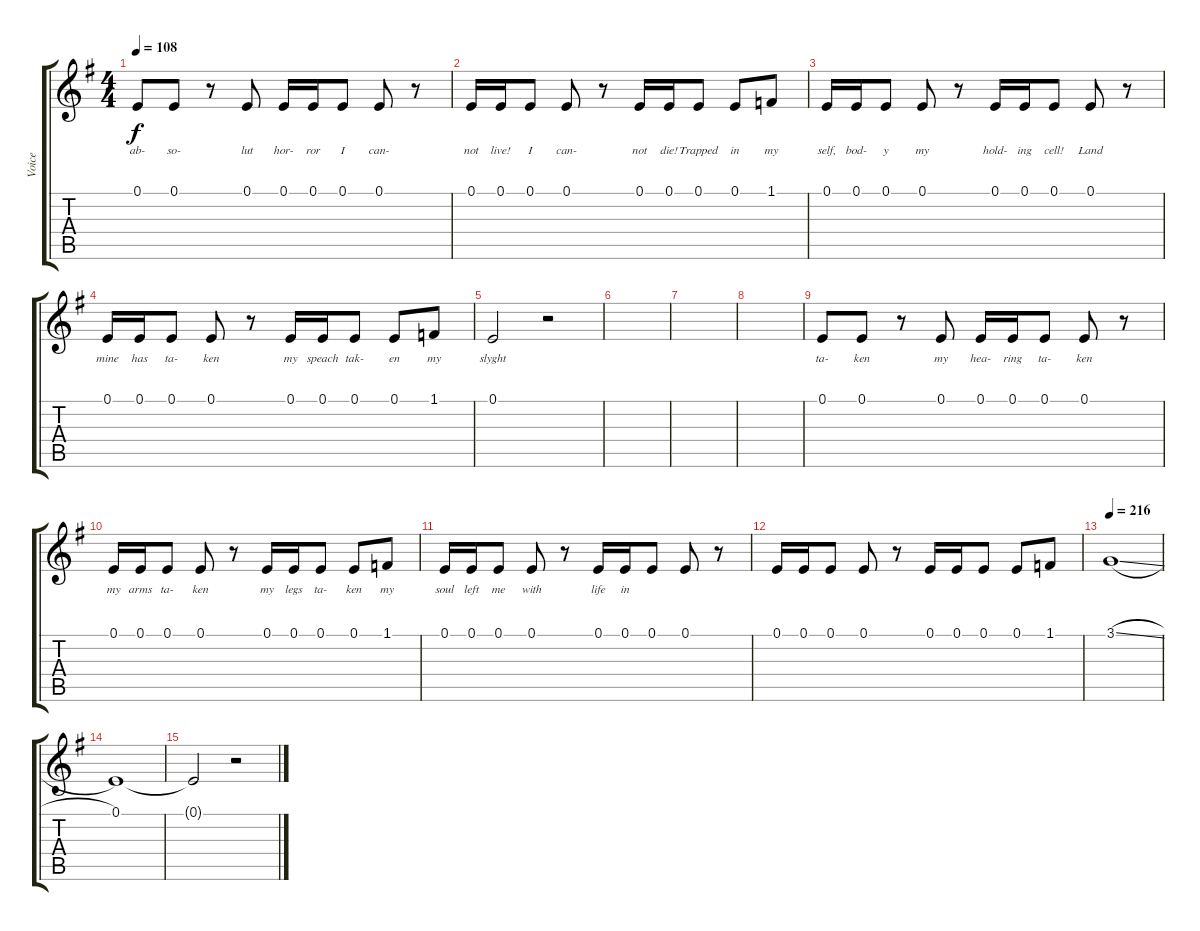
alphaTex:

\track ("Voice" "Voice") {instrument lead2sawtooth}
\staff {score tabs}
\tuning (E4 B3 G3 D3 A2 E2) {hide}
\ts (4 4)
\tempo 108
\clef g2
\ks g
0.1.8{lyrics (0 "ab-") lyrics (1 "") lyrics (2 "") lyrics (3 "") lyrics (4 "") dy f volume 13} 0.1.8{lyrics (0 "so-") lyrics (1 "") lyrics (2 "") lyrics (3 "") lyrics (4 "")} r.8 0.1.8{lyrics (0 "lut") lyrics (1 "") lyrics (2 "") lyrics (3 "") lyrics (4 "")} 0.1.16{lyrics (0 "hor-") lyrics (1 "") lyrics (2 "") lyrics (3 "") lyrics (4 "")} 0.1.16{lyrics (0 "ror") lyrics (1 "") lyrics (2 "") lyrics (3 "") lyrics (4 "")} 0.1.8{lyrics (0 "I") lyrics (1 "") lyrics (2 "") lyrics (3 "") lyrics (4 "")} 0.1.8{lyrics (0 "can-") lyrics (1 "") lyrics (2 "") lyrics (3 "") lyrics (4 "")} r.8 |
0.1.16{lyrics (0 "not") lyrics (1 "") lyrics (2 "") lyrics (3 "") lyrics (4 "")} 0.1.16{lyrics (0 "live!") lyrics (1 "") lyrics (2 "") lyrics (3 "") lyrics (4 "")} 0.1.8{lyrics (0 "I") lyrics (1 "") lyrics (2 "") lyrics (3 "") lyrics (4 "")} 0.1.8{lyrics (0 "can-") lyrics (1 "") lyrics (2 "") lyrics (3 "") lyrics (4 "")} r.8 0.1.16{lyrics (0 "not") lyrics (1 "") lyrics (2 "") lyrics (3 "") lyrics (4 "")} 0.1.16{lyrics (0 "die!") lyrics (1 "") lyrics (2 "") lyrics (3 "") lyrics (4 "")} 0.1.8{lyrics (0 "Trapped") lyrics (1 "") lyrics (2 "") lyrics (3 "") lyrics (4 "")} 0.1.8{lyrics (0 "in") lyrics (1 "") lyrics (2 "") lyrics (3 "") lyrics (4 "")} 1.1.8{lyrics (0 "my") lyrics (1 "") lyrics (2 "") lyrics (3 "") lyrics (4 "")} |
0.1.16{lyrics (0 "self,") lyrics (1 "") lyrics (2 "") lyrics (3 "") lyrics (4 "")} 0.1.16{lyrics (0 "bod-") lyrics (1 "") lyrics (2 "") lyrics (3 "") lyrics (4 "")} 0.1.8{lyrics (0 "y") lyrics (1 "") lyrics (2 "") lyrics (3 "") lyrics (4 "")} 0.1.8{lyrics (0 "my") lyrics (1 "") lyrics (2 "") lyrics (3 "") lyrics (4 "")} r.8 0.1.16{lyrics (0 "hold-") lyrics (1 "") lyrics (2 "") lyrics (3 "") lyrics (4 "")} 0.1.16{lyrics (0 "ing") lyrics (1 "") lyrics (2 "") lyrics (3 "") lyrics (4 "")} 0.1.8{lyrics (0 "cell!") lyrics (1 "") lyrics (2 "") lyrics (3 "") lyrics (4 "")} 0.1.8{lyrics (0 "Land") lyrics (1 "") lyrics (2 "") lyrics (3 "") lyrics (4 "")} r.8 |
0.1.16{lyrics (0 "mine") lyrics (1 "") lyrics (2 "") lyrics (3 "") lyrics (4 "")} 0.1.16{lyrics (0 "has") lyrics (1 "") lyrics (2 "") lyrics (3 "") lyrics (4 "")} 0.1.8{lyrics (0 "ta-") lyrics (1 "") lyrics (2 "") lyrics (3 "") lyrics (4 "")} 0.1.8{lyrics (0 "ken") lyrics (1 "") lyrics (2 "") lyrics (3 "") lyrics (4 "")} r.8 0.1.16{lyrics (0 "my") lyrics (1 "") lyrics (2 "") lyrics (3 "") lyrics (4 "")} 0.1.16{lyrics (0 "speach") lyrics (1 "") lyrics (2 "") lyrics (3 "") lyrics (4 "")} 0.1.8{lyrics (0 "tak-") lyrics (1 "") lyrics (2 "") lyrics (3 "") lyrics (4 "")} 0.1.8{lyrics (0 "en") lyrics (1 "") lyrics (2 "") lyrics (3 "") lyrics (4 "")} 1.1.8{lyrics (0 "my") lyrics (1 "") lyrics (2 "") lyrics (3 "") lyrics (4 "")} |
0.1.2{lyrics (0 "slyght") lyrics (1 "") lyrics (2 "") lyrics (3 "") lyrics (4 "") volume 9} r.2 |
|
|
|
0.1.8{lyrics (0 "ta-") lyrics (1 "") lyrics (2 "") lyrics (3 "") lyrics (4 "") volume 13} 0.1.8{lyrics (0 "ken") lyrics (1 "") lyrics (2 "") lyrics (3 "") lyrics (4 "")} r.8 0.1.8{lyrics (0 "my") lyrics (1 "") lyrics (2 "") lyrics (3 "") lyrics (4 "")} 0.1.16{lyrics (0 "hea-") lyrics (1 "") lyrics (2 "") lyrics (3 "") lyrics (4 "")} 0.1.16{lyrics (0 "ring") lyrics (1 "") lyrics (2 "") lyrics (3 "") lyrics (4 "")} 0.1.8{lyrics (0 "ta-") lyrics (1 "") lyrics (2 "") lyrics (3 "") lyrics (4 "")} 0.1.8{lyrics (0 "ken") lyrics (1 "") lyrics (2 "") lyrics (3 "") lyrics (4 "")} r.8 |
0.1.16{lyrics (0 "my") lyrics (1 "") lyrics (2 "") lyrics (3 "") lyrics (4 "")} 0.1.16{lyrics (0 "arms") lyrics (1 "") lyrics (2 "") lyrics (3 "") lyrics (4 "")} 0.1.8{lyrics (0 "ta-") lyrics (1 "") lyrics (2 "") lyrics (3 "") lyrics (4 "")} 0.1.8{lyrics (0 "ken") lyrics (1 "") lyrics (2 "") lyrics (3 "") lyrics (4 "")} r.8 0.1.16{lyrics (0 "my") lyrics (1 "") lyrics (2 "") lyrics (3 "") lyrics (4 "")} 0.1.16{lyrics (0 "legs") lyrics (1 "") lyrics (2 "") lyrics (3 "") lyrics (4 "")} 0.1.8{lyrics (0 "ta-") lyrics (1 "") lyrics (2 "") lyrics (3 "") lyrics (4 "")} 0.1.8{lyrics (0 "ken") lyrics (1 "") lyrics (2 "") lyrics (3 "") lyrics (4 "")} 1.1.8{lyrics (0 "my") lyrics (1 "") lyrics (2 "") lyrics (3 "") lyrics (4 "")} |
0.1.16{lyrics (0 "soul") lyrics (1 "") lyrics (2 "") lyrics (3 "") lyrics (4 "")} 0.1.16{lyrics (0 "left") lyrics (1 "") lyrics (2 "") lyrics (3 "") lyrics (4 "")} 0.1.8{lyrics (0 "me") lyrics (1 "") lyrics (2 "") lyrics (3 "") lyrics (4 "")} 0.1.8{lyrics (0 "with") lyrics (1 "") lyrics (2 "") lyrics (3 "") lyrics (4 "")} r.8 0.1.16{lyrics (0 "life") lyrics (1 "") lyrics (2 "") lyrics (3 "") lyrics (4 "")} 0.1.16{lyrics (0 "in") lyrics (1 "") lyrics (2 "") lyrics (3 "") lyrics (4 "")} 0.1.8 0.1.8 r.8 |
0.1.16 0.1.16 0.1.8 0.1.8 r.8 0.1.16 0.1.16 0.1.8 0.1.8 1.1.8 |
\tempo 216
3.1{sl}.1 |
0.1.1{volume 0} |
0.1{t}.2 r.2
